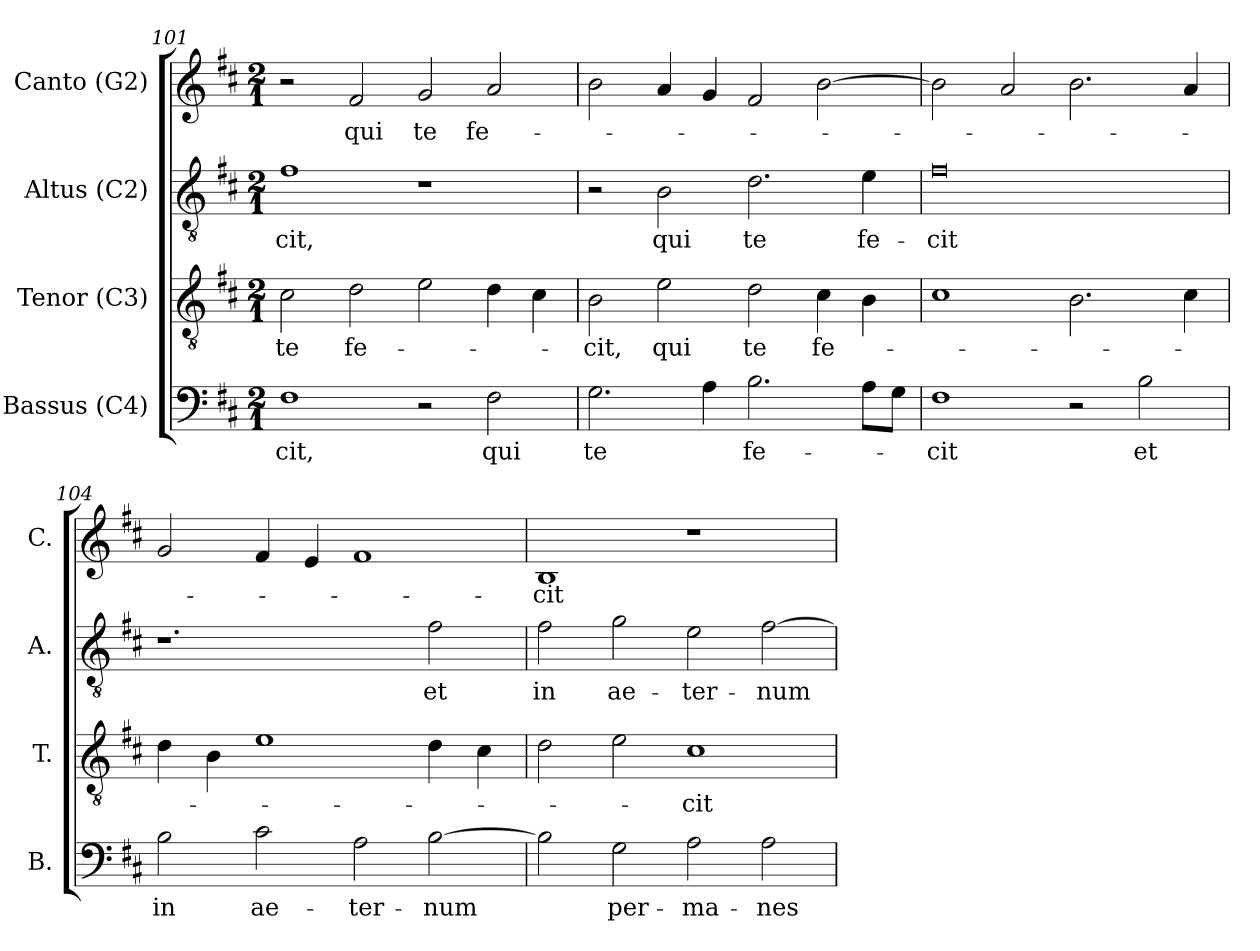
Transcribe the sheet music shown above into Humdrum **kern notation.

**kern	**text	**kern	**text	**kern	**text	**kern	**text
*part4	*part4	*part3	*part3	*part2	*part2	*part1	*part1
*staff4	*staff4	*staff3	*staff3	*staff2	*staff2	*staff1	*staff1
*I"Bassus (C4)	*	*I"Tenor (C3)	*	*I"Altus (C2)	*	*I"Canto (G2)	*
*I'B.	*	*I'T.	*	*I'A.	*	*I'C.	*
*clefF4	*	*clefGv2	*	*clefGv2	*	*clefG2	*
*	*	*ITrd7c12	*	*ITrd7c12	*	*	*
*k[f#c#]	*	*k[f#c#]	*	*k[f#c#]	*	*k[f#c#]	*
*D:	*	*D:	*	*D:	*	*D:	*
*M2/1	*	*M2/1	*	*M2/1	*	*M2/1	*
=101	=101	=101	=101	=101	=101	=101	=101
!	!LO:LY:b:color=#000000	!	!	!	!	!	!
!	!	!	!LO:LY:b:color=#000000	!	!	!	!
!	!	!	!	!	!LO:LY:b:color=#000000	!	!
1F#i	-cit,	2C#i\	te	1F#i	-cit,	2r	.
!	!	!	!LO:LY:b:color=#000000	!	!	!	!
!	!	!	!	!	!	!	!LO:LY:b:color=#000000
.	.	2Di\	fe-	.	.	2f#i/	qui
!	!	!	!	!	!	!	!LO:LY:b:color=#000000
2r	.	2Ei\	.	1r	.	2gi/	te
!	!LO:LY:b:color=#000000	!	!	!	!	!	!
!	!	!	!	!	!	!	!LO:LY:b:color=#000000
2F#i\	qui	4Di\	.	.	.	2ai/	fe-
.	.	4C#i\	.	.	.	.	.
!!LO:LB:g=z
=102	=102	=102	=102	=102	=102	=102	=102
!	!LO:LY:b:color=#000000	!	!	!	!	!	!
!	!	!	!LO:LY:b:color=#000000	!	!	!	!
2.Gi\	te	2BBi\	-cit,	2r	.	2bi\	.
!	!	!	!LO:LY:b:color=#000000	!	!	!	!
!	!	!	!	!	!LO:LY:b:color=#000000	!	!
.	.	2Ei\	qui	2BBi\	qui	4ai/	.
4Ai\	.	.	.	.	.	4gi/	.
!	!LO:LY:b:color=#000000	!	!	!	!	!	!
!	!	!	!LO:LY:b:color=#000000	!	!	!	!
!	!	!	!	!	!LO:LY:b:color=#000000	!	!
2.Bi\	fe-	2Di\	te	2.Di\	te	2f#i/	.
!	!	!	!LO:LY:b:color=#000000	!	!	!	!
.	.	4C#i\	fe-	.	.	[2bi\	.
!	!	!	!	!	!LO:LY:b:color=#000000	!	!
8Ai\L	.	4BBi\	.	4Ei\	fe-	.	.
8Gi\J	.	.	.	.	.	.	.
=103	=103	=103	=103	=103	=103	=103	=103
!	!LO:LY:b:color=#000000	!	!	!	!	!	!
!	!	!	!	!	!LO:LY:b:color=#000000	!	!
1F#i	-cit	1C#i	.	0F#i	-cit	2bi\]	.
.	.	.	.	.	.	2ai/	.
2r	.	2.BBi\	.	.	.	2.bi\	.
!	!LO:LY:b:color=#000000	!	!	!	!	!	!
2Bi\	et	.	.	.	.	.	.
.	.	4C#i\	.	.	.	4ai/	.
=104	=104	=104	=104	=104	=104	=104	=104
!	!LO:LY:b:color=#000000	!	!	!	!	!	!
2Bi\	in	4Di\	.	1.r	.	2gi/	.
.	.	4BBi\	.	.	.	.	.
!	!LO:LY:b:color=#000000	!	!	!	!	!	!
2c#i\	ae-	1Ei	.	.	.	4f#i/	.
.	.	.	.	.	.	4ei/	.
!	!LO:LY:b:color=#000000	!	!	!	!	!	!
2Ai\	-ter-	.	.	.	.	1f#i	.
!	!LO:LY:b:color=#000000	!	!	!	!	!	!
!	!	!	!	!	!LO:LY:b:color=#000000	!	!
[2Bi\	-num	4Di\	.	2F#i\	et	.	.
.	.	4C#i\	.	.	.	.	.
=105	=105	=105	=105	=105	=105	=105	=105
!	!	!	!	!	!LO:LY:b:color=#000000	!	!
!	!	!	!	!	!	!	!LO:LY:b:color=#000000
2Bi\]	.	2Di\	.	2F#i\	in	1Bi	-cit
!	!LO:LY:b:color=#000000	!	!	!	!	!	!
!	!	!	!	!	!LO:LY:b:color=#000000	!	!
2Gi\	per-	2Ei\	.	2Gi\	ae-	.	.
!	!LO:LY:b:color=#000000	!	!	!	!	!	!
!	!	!	!LO:LY:b:color=#000000	!	!	!	!
!	!	!	!	!	!LO:LY:b:color=#000000	!	!
2Ai\	-ma-	1C#i	-cit	2Ei\	-ter-	1r	.
!	!LO:LY:b:color=#000000	!	!	!	!	!	!
!	!	!	!	!	!LO:LY:b:color=#000000	!	!
2Ai\	-nes	.	.	[2F#i\	-num	.	.
=	=	=	=	=	=	=	=
*-	*-	*-	*-	*-	*-	*-	*-
